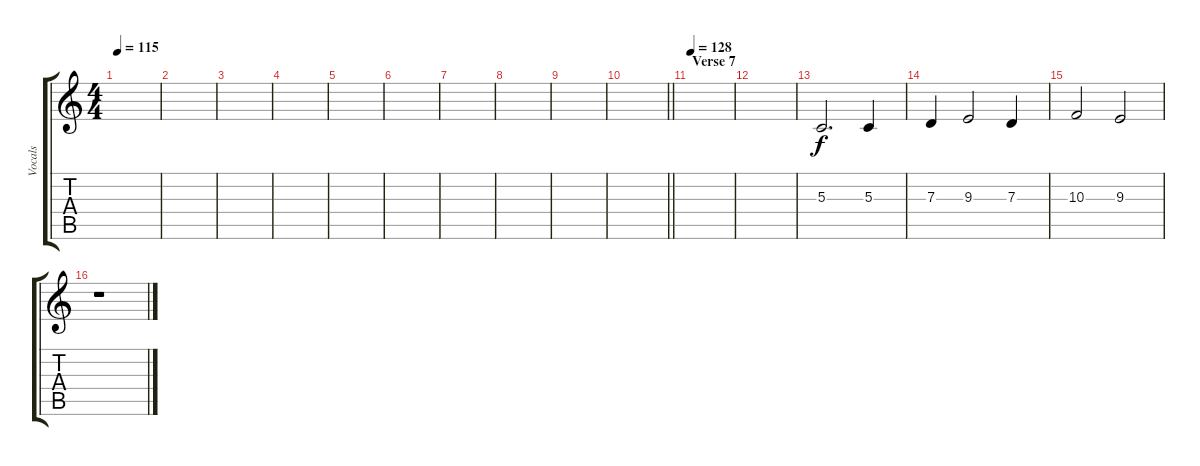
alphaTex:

\track ("Vocals" "Vocals") {instrument clarinet}
\staff {score tabs}
\tuning (E4 B3 G3 D3 A2 E2) {hide}
\ts (4 4)
\tempo 115
\clef g2
\ks c
|
|
|
|
|
|
|
|
|
\barLineRight lightlight
|
\section ("" "Verse 7")
\tempo 128
|
|
5.3.2{d} 5.3.4 |
7.3.4 9.3.2 7.3.4 |
10.3.2 9.3.2 |
r.1
